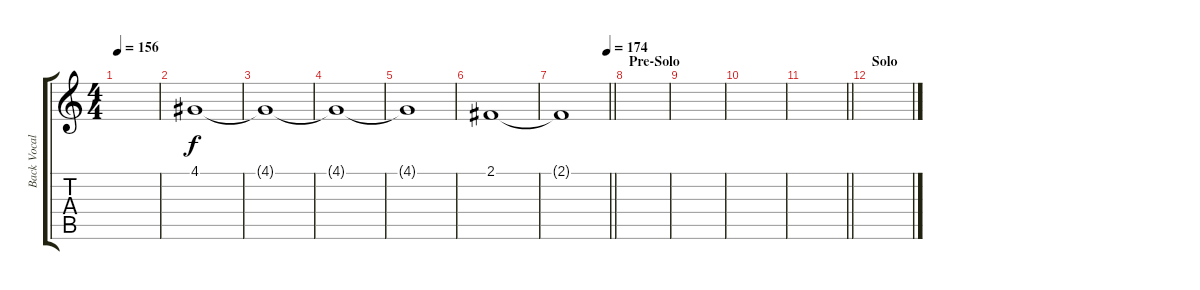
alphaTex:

\track ("Back Vocals" "Back Vocal") {instrument altosax}
\staff {score tabs}
\tuning (E4 B3 G3 D3 A2 E2) {hide}
\ts (4 4)
\tempo 156
\clef g2
\ks c
|
4.1.1 |
4.1{t}.1 |
4.1{t}.1 |
4.1{t}.1 |
2.1.1 |
\tempo (174 0.96875)
\barLineRight lightlight
2.1{t}.1 |
\section ("" "Pre-Solo")
|
|
|
\barLineRight lightlight
|
\section ("" "Solo")
